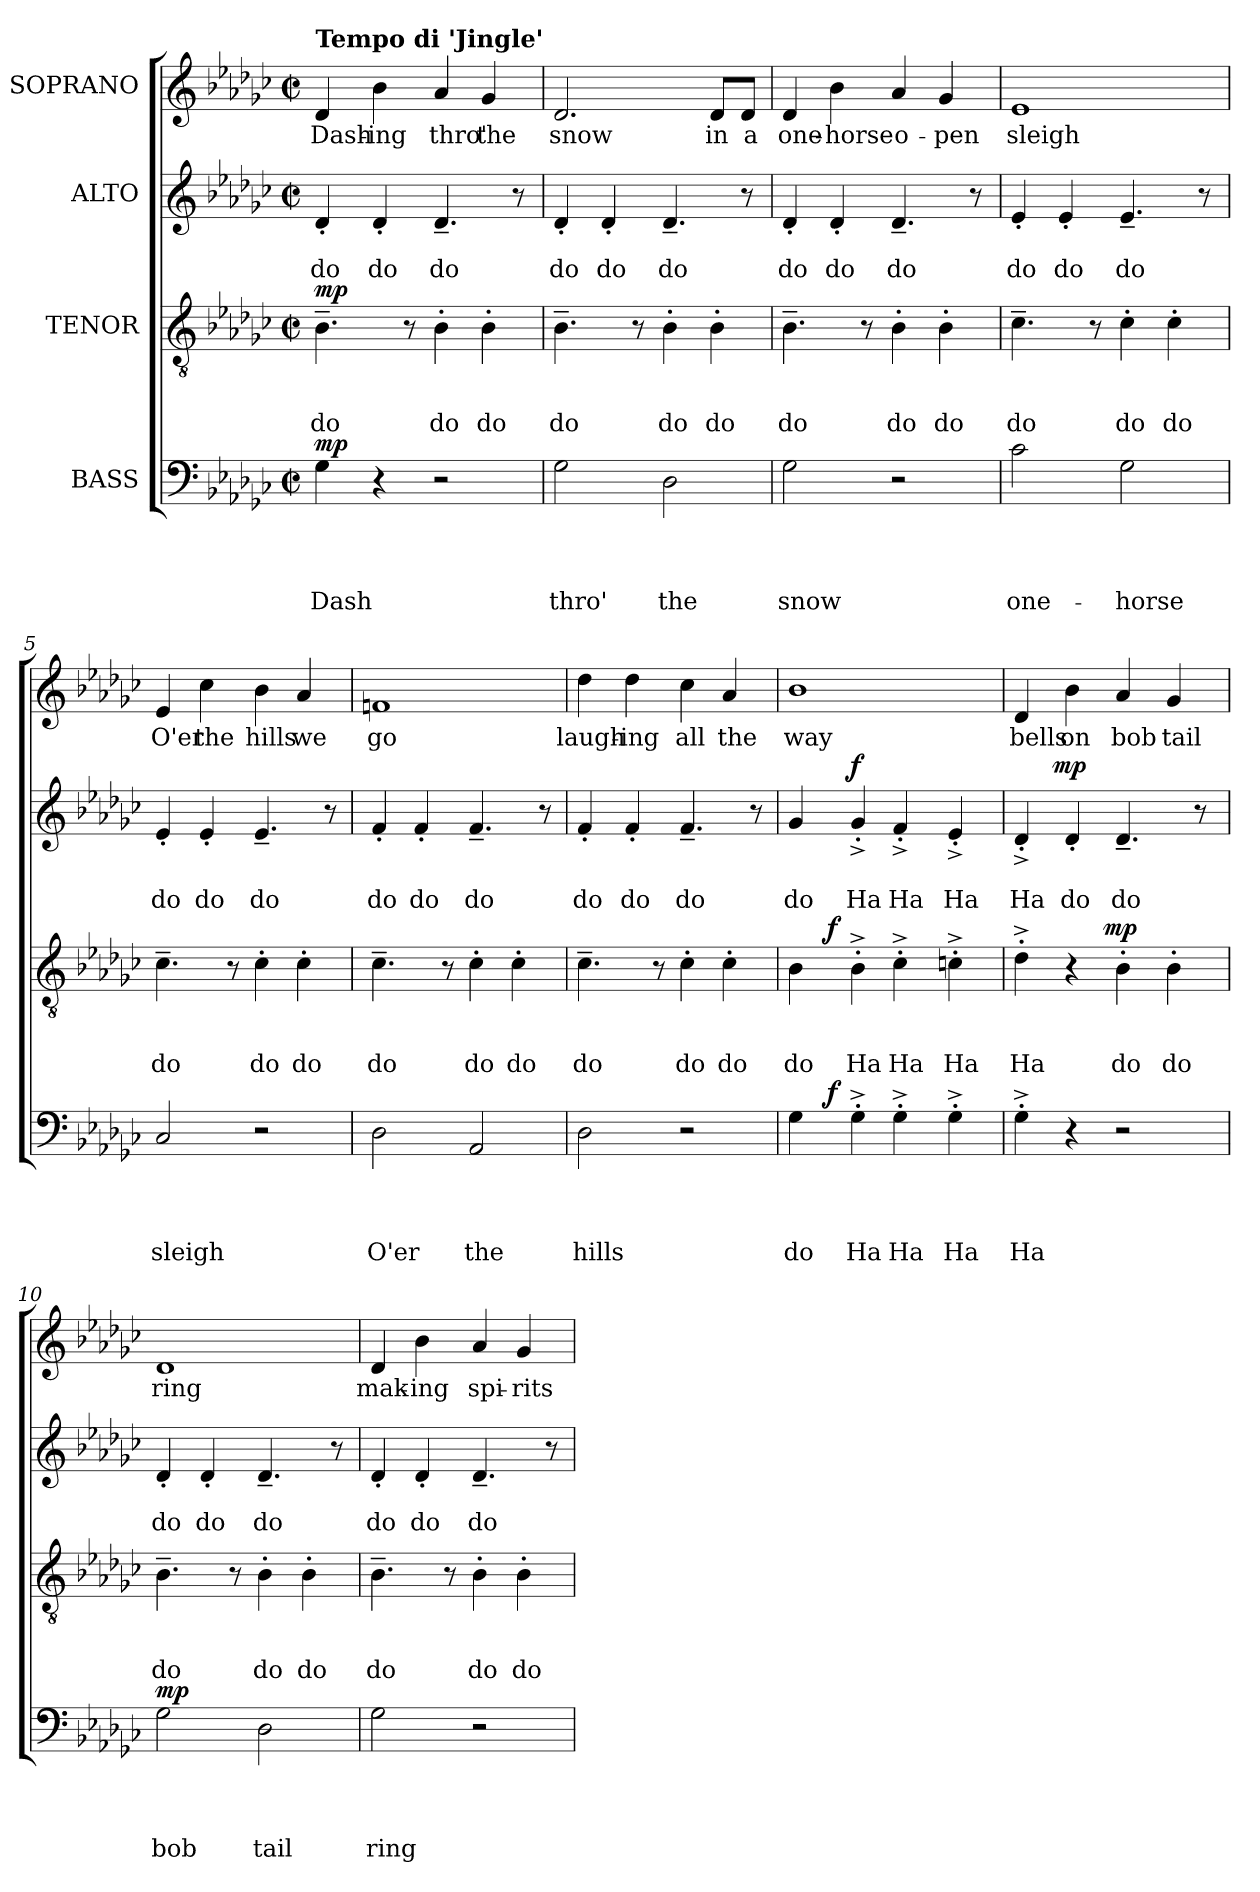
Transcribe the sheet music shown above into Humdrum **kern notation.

**kern	**text	**text	**text	**text	**dynam	**kern	**text	**text	**text	**dynam	**kern	**text	**text	**dynam	**kern	**text	**dynam
*part4	*part4	*part4	*part4	*part4	*part4	*part3	*part3	*part3	*part3	*part3	*part2	*part2	*part2	*part2	*part1	*part1	*part1
*staff4	*staff4	*staff4	*staff4	*staff4	*staff4	*staff3	*staff3	*staff3	*staff3	*staff3	*staff2	*staff2	*staff2	*staff2	*staff1	*staff1	*staff1
*I"BASS	*	*	*	*	*	*I"TENOR	*	*	*	*	*I"ALTO	*	*	*	*I"SOPRANO	*	*
*clefF4	*	*	*	*	*	*clefGv2	*	*	*	*	*clefG2	*	*	*	*clefG2	*	*
*k[b-e-a-d-g-c-]	*	*	*	*	*	*k[b-e-a-d-g-c-]	*	*	*	*	*k[b-e-a-d-g-c-]	*	*	*	*k[b-e-a-d-g-c-]	*	*
*G-:	*	*	*	*	*	*G-:	*	*	*	*	*G-:	*	*	*	*G-:	*	*
*M2/2	*	*	*	*	*	*M2/2	*	*	*	*	*M2/2	*	*	*	*M2/2	*	*
*met(c|)	*	*	*	*	*	*met(c|)	*	*	*	*	*met(c|)	*	*	*	*met(c|)	*	*
=1	=1	=1	=1	=1	=1	=1	=1	=1	=1	=1	=1	=1	=1	=1	=1	=1	=1
!	!	!	!	!	!	!	!	!	!	!	!	!	!	!	!LO:TX:a:B:t=Tempo di 'Jingle'	!	!
!	!	!	!	!LO:LY:b	!LO:DY:a	!	!	!	!LO:LY:b	!LO:DY:a	!	!	!LO:LY:b	!	!	!LO:LY:b	!LO:DY:a
!	!	!	!	!	!	!	!	!	!	!	!	!	!	!	!	!	!LO:DY:n=1:b
4G-\	.	.	.	Dash	mp	4.B-~>\	.	.	do	mp	4d-'</	.	do	.	4d-/	Dash-	mf mp
!	!	!	!	!	!	!	!	!	!	!	!	!	!LO:LY:b	!	!	!LO:LY:b:rj	!
4r	.	.	.	.	.	.	.	.	.	.	4d-'</	.	do	.	4b-\	-ing	.
.	.	.	.	.	.	8r	.	.	.	.	.	.	.	.	.	.	.
!	!	!	!	!	!	!	!	!	!LO:LY:b	!	!	!	!LO:LY:b	!	!	!LO:LY:b	!
2r	.	.	.	.	.	4B-'>\	.	.	do	.	4.d-~</	.	do	.	4a-/	thro'	.
!	!	!	!	!	!	!	!	!	!LO:LY:b	!	!	!	!	!	!	!LO:LY:b	!
.	.	.	.	.	.	4B-'>\	.	.	do	.	.	.	.	.	4g-/	the	.
.	.	.	.	.	.	.	.	.	.	.	8r	.	.	.	.	.	.
=2	=2	=2	=2	=2	=2	=2	=2	=2	=2	=2	=2	=2	=2	=2	=2	=2	=2
*	*	*	*	*	*	*	*	*	*	*	*	*	*	*	*MM200	*	*
!	!	!	!	!LO:LY:b	!	!	!	!	!LO:LY:b	!	!	!	!LO:LY:b	!	!	!LO:LY:b	!
2G-\	.	.	.	thro'	.	4.B-~>\	.	.	do	.	4d-'</	.	do	.	2.d-/	snow	.
!	!	!	!	!	!	!	!	!	!	!	!	!	!LO:LY:b	!	!	!	!
.	.	.	.	.	.	.	.	.	.	.	4d-'</	.	do	.	.	.	.
.	.	.	.	.	.	8r	.	.	.	.	.	.	.	.	.	.	.
!	!	!	!	!LO:LY:b	!	!	!	!	!LO:LY:b	!	!	!	!LO:LY:b	!	!	!	!
2D-\	.	.	.	the	.	4B-'>\	.	.	do	.	4.d-~</	.	do	.	.	.	.
!	!	!	!	!	!	!	!	!	!LO:LY:b	!	!	!	!	!	!	!LO:LY:b	!
.	.	.	.	.	.	4B-'>\	.	.	do	.	.	.	.	.	8d-/L	in	.
!	!	!	!	!	!	!	!	!	!	!	!	!	!	!	!	!LO:LY:b	!
.	.	.	.	.	.	.	.	.	.	.	8r	.	.	.	8d-/J	a	.
=3	=3	=3	=3	=3	=3	=3	=3	=3	=3	=3	=3	=3	=3	=3	=3	=3	=3
!	!	!	!	!LO:LY:b	!	!	!	!	!LO:LY:b	!	!	!	!LO:LY:b	!	!	!LO:LY:b	!
2G-\	.	.	.	snow	.	4.B-~>\	.	.	do	.	4d-'</	.	do	.	4d-/	one-	.
!	!	!	!	!	!	!	!	!	!	!	!	!	!LO:LY:b	!	!	!LO:LY:b	!
.	.	.	.	.	.	.	.	.	.	.	4d-'</	.	do	.	4b-\	-horse	.
.	.	.	.	.	.	8r	.	.	.	.	.	.	.	.	.	.	.
!	!	!	!	!	!	!	!	!	!LO:LY:b	!	!	!	!LO:LY:b	!	!	!LO:LY:b	!
2r	.	.	.	.	.	4B-'>\	.	.	do	.	4.d-~</	.	do	.	4a-/	o-	.
!	!	!	!	!	!	!	!	!	!LO:LY:b	!	!	!	!	!	!	!LO:LY:b	!
.	.	.	.	.	.	4B-'>\	.	.	do	.	.	.	.	.	4g-/	-pen	.
.	.	.	.	.	.	.	.	.	.	.	8r	.	.	.	.	.	.
=4	=4	=4	=4	=4	=4	=4	=4	=4	=4	=4	=4	=4	=4	=4	=4	=4	=4
!	!	!	!	!LO:LY:b	!	!	!	!	!LO:LY:b	!	!	!	!LO:LY:b	!	!	!LO:LY:b	!
2c-\	.	.	.	one-	.	4.c-~>\	.	.	do	.	4e-'</	.	do	.	1e-	sleigh	.
!	!	!	!	!	!	!	!	!	!	!	!	!	!LO:LY:b	!	!	!	!
.	.	.	.	.	.	.	.	.	.	.	4e-'</	.	do	.	.	.	.
.	.	.	.	.	.	8r	.	.	.	.	.	.	.	.	.	.	.
!	!	!	!	!LO:LY:b	!	!	!	!	!LO:LY:b	!	!	!	!LO:LY:b	!	!	!	!
2G-\	.	.	.	-horse	.	4c-'>\	.	.	do	.	4.e-~</	.	do	.	.	.	.
!	!	!	!	!	!	!	!	!	!LO:LY:b	!	!	!	!	!	!	!	!
.	.	.	.	.	.	4c-'>\	.	.	do	.	.	.	.	.	.	.	.
.	.	.	.	.	.	.	.	.	.	.	8r	.	.	.	.	.	.
=5	=5	=5	=5	=5	=5	=5	=5	=5	=5	=5	=5	=5	=5	=5	=5	=5	=5
!	!	!	!	!LO:LY:b	!	!	!	!	!LO:LY:b	!	!	!	!LO:LY:b	!	!	!LO:LY:b	!
2C-/	.	.	.	sleigh	.	4.c-~>\	.	.	do	.	4e-'</	.	do	.	4e-/	O'er	.
!	!	!	!	!	!	!	!	!	!	!	!	!	!LO:LY:b	!	!	!LO:LY:b	!
.	.	.	.	.	.	.	.	.	.	.	4e-'</	.	do	.	4cc-\	the	.
.	.	.	.	.	.	8r	.	.	.	.	.	.	.	.	.	.	.
!	!	!	!	!	!	!	!	!	!LO:LY:b	!	!	!	!LO:LY:b	!	!	!LO:LY:b	!
2r	.	.	.	.	.	4c-'>\	.	.	do	.	4.e-~</	.	do	.	4b-\	hills	.
!	!	!	!	!	!	!	!	!	!LO:LY:b	!	!	!	!	!	!	!LO:LY:b	!
.	.	.	.	.	.	4c-'>\	.	.	do	.	.	.	.	.	4a-/	we	.
.	.	.	.	.	.	.	.	.	.	.	8r	.	.	.	.	.	.
!!LO:LB:g=z
=6	=6	=6	=6	=6	=6	=6	=6	=6	=6	=6	=6	=6	=6	=6	=6	=6	=6
!	!	!	!	!LO:LY:b	!	!	!	!	!LO:LY:b	!	!	!	!LO:LY:b	!	!	!LO:LY:b	!
2D-\	.	.	.	O'er	.	4.c-~>\	.	.	do	.	4f'</	.	do	.	1fn	go	.
!	!	!	!	!	!	!	!	!	!	!	!	!	!LO:LY:b	!	!	!	!
.	.	.	.	.	.	.	.	.	.	.	4f'</	.	do	.	.	.	.
.	.	.	.	.	.	8r	.	.	.	.	.	.	.	.	.	.	.
!	!	!	!	!LO:LY:b	!	!	!	!	!LO:LY:b	!	!	!	!LO:LY:b	!	!	!	!
2AA-/	.	.	.	the	.	4c-'>\	.	.	do	.	4.f~</	.	do	.	.	.	.
!	!	!	!	!	!	!	!	!	!LO:LY:b	!	!	!	!	!	!	!	!
.	.	.	.	.	.	4c-'>\	.	.	do	.	.	.	.	.	.	.	.
.	.	.	.	.	.	.	.	.	.	.	8r	.	.	.	.	.	.
=7	=7	=7	=7	=7	=7	=7	=7	=7	=7	=7	=7	=7	=7	=7	=7	=7	=7
!	!	!	!	!LO:LY:b	!	!	!	!	!LO:LY:b	!	!	!	!LO:LY:b	!	!	!LO:LY:b	!
2D-\	.	.	.	hills	.	4.c-~>\	.	.	do	.	4f'</	.	do	.	4dd-\	laugh-	.
!	!	!	!	!	!	!	!	!	!	!	!	!	!LO:LY:b	!	!	!LO:LY:b:rj	!
.	.	.	.	.	.	.	.	.	.	.	4f'</	.	do	.	4dd-\	-ing	.
.	.	.	.	.	.	8r	.	.	.	.	.	.	.	.	.	.	.
!	!	!	!	!	!	!	!	!	!LO:LY:b	!	!	!	!LO:LY:b	!	!	!LO:LY:b	!
2r	.	.	.	.	.	4c-'>\	.	.	do	.	4.f~</	.	do	.	4cc-\	all	.
!	!	!	!	!	!	!	!	!	!LO:LY:b	!	!	!	!	!	!	!LO:LY:b	!
.	.	.	.	.	.	4c-'>\	.	.	do	.	.	.	.	.	4a-/	the	.
.	.	.	.	.	.	.	.	.	.	.	8r	.	.	.	.	.	.
=8	=8	=8	=8	=8	=8	=8	=8	=8	=8	=8	=8	=8	=8	=8	=8	=8	=8
!	!	!	!	!LO:LY:b	!	!	!	!	!LO:LY:b	!	!	!	!LO:LY:b	!	!	!LO:LY:b	!
*^	*	*	*	*	*	*^	*	*	*	*	*	*	*	*	*	*	*
4G-\	8ryy	.	.	.	do	.	4B-\	8ryy	.	.	do	.	4g-/	.	do	.	1b-	way	.
.	32ryy	.	.	.	.	.	.	32ryy	.	.	.	.	.	.	.	.	.	.	.
!	!	!	!	!	!	!LO:DY:a	!	!	!	!	!	!LO:DY:a	!	!	!	!	!	!	!
.	2ryy	.	.	.	.	f	.	2ryy	.	.	.	f	.	.	.	.	.	.	.
!	!	!	!	!	!LO:LY:b	!	!	!	!	!	!LO:LY:b	!	!	!	!LO:LY:b	!LO:DY:a	!	!	!
4G-^>'>\	.	.	.	.	Ha	.	4B-^>'>\	.	.	.	Ha	.	4g-^<'</	.	Ha	f	.	.	.
!	!	!	!	!	!LO:LY:b	!	!	!	!	!	!LO:LY:b	!	!	!	!LO:LY:b	!	!	!	!
4G-^>'>\	.	.	.	.	Ha	.	4c-^>'>\	.	.	.	Ha	.	4f^<'</	.	Ha	.	.	.	.
.	4ryy	.	.	.	.	.	.	4ryy	.	.	.	.	.	.	.	.	.	.	.
!	!	!	!	!	!LO:LY:b	!	!	!	!	!	!LO:LY:b	!	!	!	!LO:LY:b	!	!	!	!
4G-^>'>\	.	.	.	.	Ha	.	4cn^>'>\	.	.	.	Ha	.	4e-^<'</	.	Ha	.	.	.	.
.	16.ryy	.	.	.	.	.	.	16.ryy	.	.	.	.	.	.	.	.	.	.	.
=9	=9	=9	=9	=9	=9	=9	=9	=9	=9	=9	=9	=9	=9	=9	=9	=9	=9	=9	=9
!	!	!	!	!	!LO:LY:b	!	!	!	!	!	!LO:LY:b	!	!	!	!LO:LY:b	!	!	!LO:LY:b	!
*v	*v	*	*	*	*	*	*	*	*	*	*	*	*^	*	*	*	*	*	*
4G-^>'>\	.	.	.	Ha	.	4d-^>'>\	4...ryy	.	.	Ha	.	4d-^<'</	8..ryy	.	Ha	.	4d-/	bells	.
!	!	!	!	!	!	!	!	!	!	!	!	!	!	!	!	!LO:DY:a	!	!	!
.	.	.	.	.	.	.	.	.	.	.	.	.	2ryy	.	.	mp	.	.	.
!	!	!	!	!	!	!	!	!	!	!	!	!	!	!	!LO:LY:b	!	!	!LO:LY:b	!
4r	.	.	.	.	.	4r	.	.	.	.	.	4d-'</	.	.	do	.	4b-\	on	.
!	!	!	!	!	!	!	!	!	!	!	!LO:DY:a	!	!	!	!	!	!	!	!
.	.	.	.	.	.	.	2ryy	.	.	.	mp	.	.	.	.	.	.	.	.
!	!	!	!	!	!	!	!	!	!	!LO:LY:b	!	!	!	!	!LO:LY:b	!	!	!LO:LY:b	!
2r	.	.	.	.	.	4B-'>\	.	.	.	do	.	4.d-~</	.	.	do	.	4a-/	bob	.
.	.	.	.	.	.	.	.	.	.	.	.	.	4ryy	.	.	.	.	.	.
!	!	!	!	!	!	!	!	!	!	!LO:LY:b	!	!	!	!	!	!	!	!LO:LY:b	!
.	.	.	.	.	.	4B-'>\	.	.	.	do	.	.	.	.	.	.	4g-/	tail	.
.	.	.	.	.	.	.	.	.	.	.	.	8r	.	.	.	.	.	.	.
.	.	.	.	.	.	.	32ryy	.	.	.	.	.	32ryy	.	.	.	.	.	.
=10	=10	=10	=10	=10	=10	=10	=10	=10	=10	=10	=10	=10	=10	=10	=10	=10	=10	=10	=10
!	!	!	!	!LO:LY:b	!LO:DY:a	!	!	!	!	!LO:LY:b	!	!	!	!	!LO:LY:b	!	!	!LO:LY:b	!
*	*	*	*	*	*	*v	*v	*	*	*	*	*	*	*	*	*	*	*	*
*	*	*	*	*	*	*	*	*	*	*	*v	*v	*	*	*	*	*	*
2G-\	.	.	.	bob	mp	4.B-~>\	.	.	do	.	4d-'</	.	do	.	1d-	ring	.
!	!	!	!	!	!	!	!	!	!	!	!	!	!LO:LY:b	!	!	!	!
.	.	.	.	.	.	.	.	.	.	.	4d-'</	.	do	.	.	.	.
.	.	.	.	.	.	8r	.	.	.	.	.	.	.	.	.	.	.
!	!	!	!	!LO:LY:b	!	!	!	!	!LO:LY:b	!	!	!	!LO:LY:b	!	!	!	!
2D-\	.	.	.	tail	.	4B-'>\	.	.	do	.	4.d-~</	.	do	.	.	.	.
!	!	!	!	!	!	!	!	!	!LO:LY:b	!	!	!	!	!	!	!	!
.	.	.	.	.	.	4B-'>\	.	.	do	.	.	.	.	.	.	.	.
.	.	.	.	.	.	.	.	.	.	.	8r	.	.	.	.	.	.
=11	=11	=11	=11	=11	=11	=11	=11	=11	=11	=11	=11	=11	=11	=11	=11	=11	=11
!	!	!	!	!LO:LY:b	!	!	!	!	!LO:LY:b	!	!	!	!LO:LY:b	!	!	!LO:LY:b	!
2G-\	.	.	.	ring	.	4.B-~>\	.	.	do	.	4d-'</	.	do	.	4d-/	mak-	.
!	!	!	!	!	!	!	!	!	!	!	!	!	!LO:LY:b	!	!	!LO:LY:b:rj	!
.	.	.	.	.	.	.	.	.	.	.	4d-'</	.	do	.	4b-\	-ing	.
.	.	.	.	.	.	8r	.	.	.	.	.	.	.	.	.	.	.
!	!	!	!	!	!	!	!	!	!LO:LY:b	!	!	!	!LO:LY:b	!	!	!LO:LY:b	!
2r	.	.	.	.	.	4B-'>\	.	.	do	.	4.d-~</	.	do	.	4a-/	spi-	.
!	!	!	!	!	!	!	!	!	!LO:LY:b	!	!	!	!	!	!	!LO:LY:b:rj	!
.	.	.	.	.	.	4B-'>\	.	.	do	.	.	.	.	.	4g-/	-rits	.
.	.	.	.	.	.	.	.	.	.	.	8r	.	.	.	.	.	.
=	=	=	=	=	=	=	=	=	=	=	=	=	=	=	=	=	=
*-	*-	*-	*-	*-	*-	*-	*-	*-	*-	*-	*-	*-	*-	*-	*-	*-	*-
